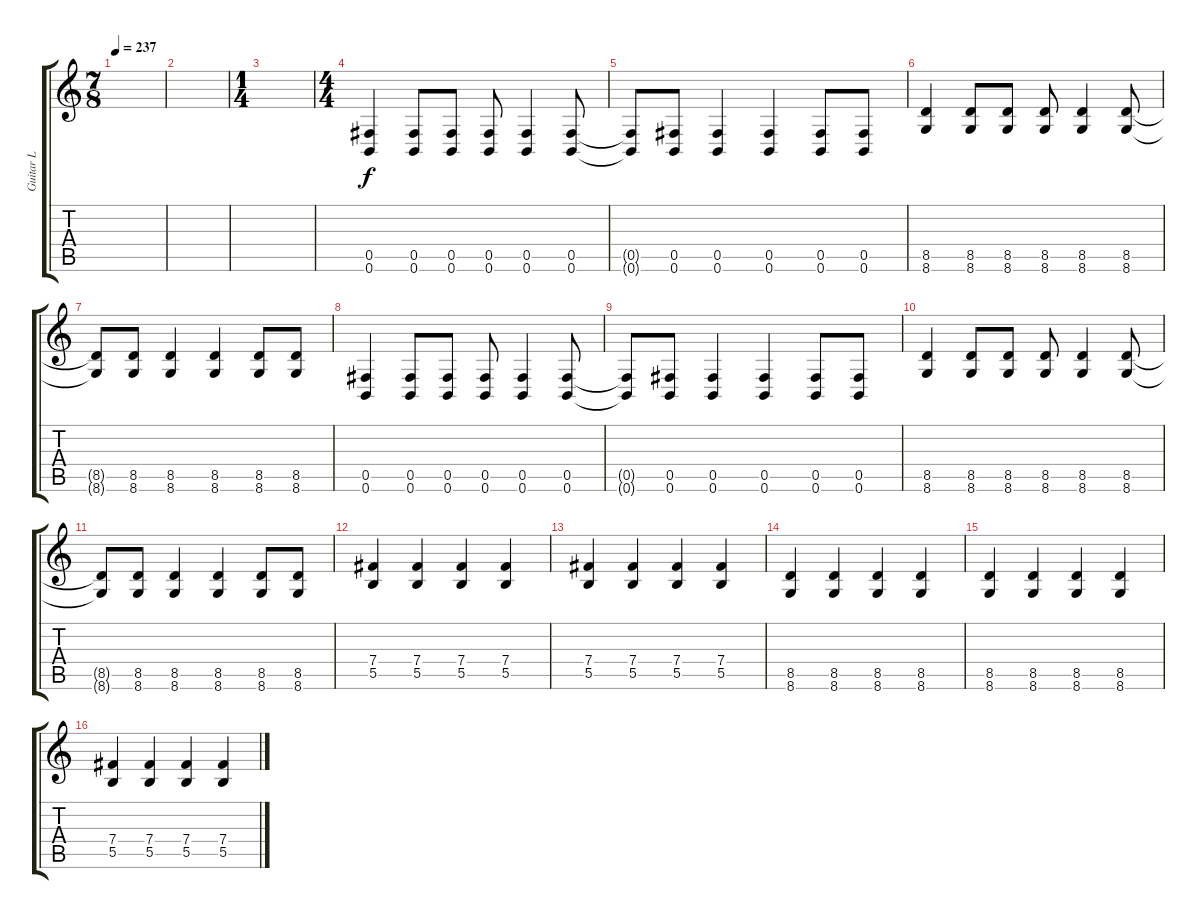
\track ("Guitar L" "Guitar L") {instrument distortionguitar}
\staff {score tabs}
\tuning (Db4 Ab3 E3 B2 Gb2 B1) {hide}
\ts (7 8)
\tempo 237
\clef g2
\ks c
|
|
\ts (1 4)
|
\ts (4 4)
(0.5 0.6).4 (0.5 0.6).8 (0.5 0.6).8 (0.5 0.6).8 (0.5 0.6).4 (0.5 0.6).8 |
(0.5{t} 0.6{t}).8 (0.5 0.6).8 (0.5 0.6).4 (0.5 0.6).4 (0.5 0.6).8 (0.5 0.6).8 |
(8.5 8.6).4 (8.5 8.6).8 (8.5 8.6).8 (8.5 8.6).8 (8.5 8.6).4 (8.5 8.6).8 |
(8.5{t} 8.6{t}).8 (8.5 8.6).8 (8.5 8.6).4 (8.5 8.6).4 (8.5 8.6).8 (8.5 8.6).8 |
(0.5 0.6).4 (0.5 0.6).8 (0.5 0.6).8 (0.5 0.6).8 (0.5 0.6).4 (0.5 0.6).8 |
(0.5{t} 0.6{t}).8 (0.5 0.6).8 (0.5 0.6).4 (0.5 0.6).4 (0.5 0.6).8 (0.5 0.6).8 |
(8.5 8.6).4 (8.5 8.6).8 (8.5 8.6).8 (8.5 8.6).8 (8.5 8.6).4 (8.5 8.6).8 |
(8.5{t} 8.6{t}).8 (8.5 8.6).8 (8.5 8.6).4 (8.5 8.6).4 (8.5 8.6).8 (8.5 8.6).8 |
(7.4 5.5).4 (7.4 5.5).4 (7.4 5.5).4 (7.4 5.5).4 |
(7.4 5.5).4 (7.4 5.5).4 (7.4 5.5).4 (7.4 5.5).4 |
(8.5 8.6).4 (8.5 8.6).4 (8.5 8.6).4 (8.5 8.6).4 |
(8.5 8.6).4 (8.5 8.6).4 (8.5 8.6).4 (8.5 8.6).4 |
(7.4 5.5).4 (7.4 5.5).4 (7.4 5.5).4 (7.4 5.5).4
